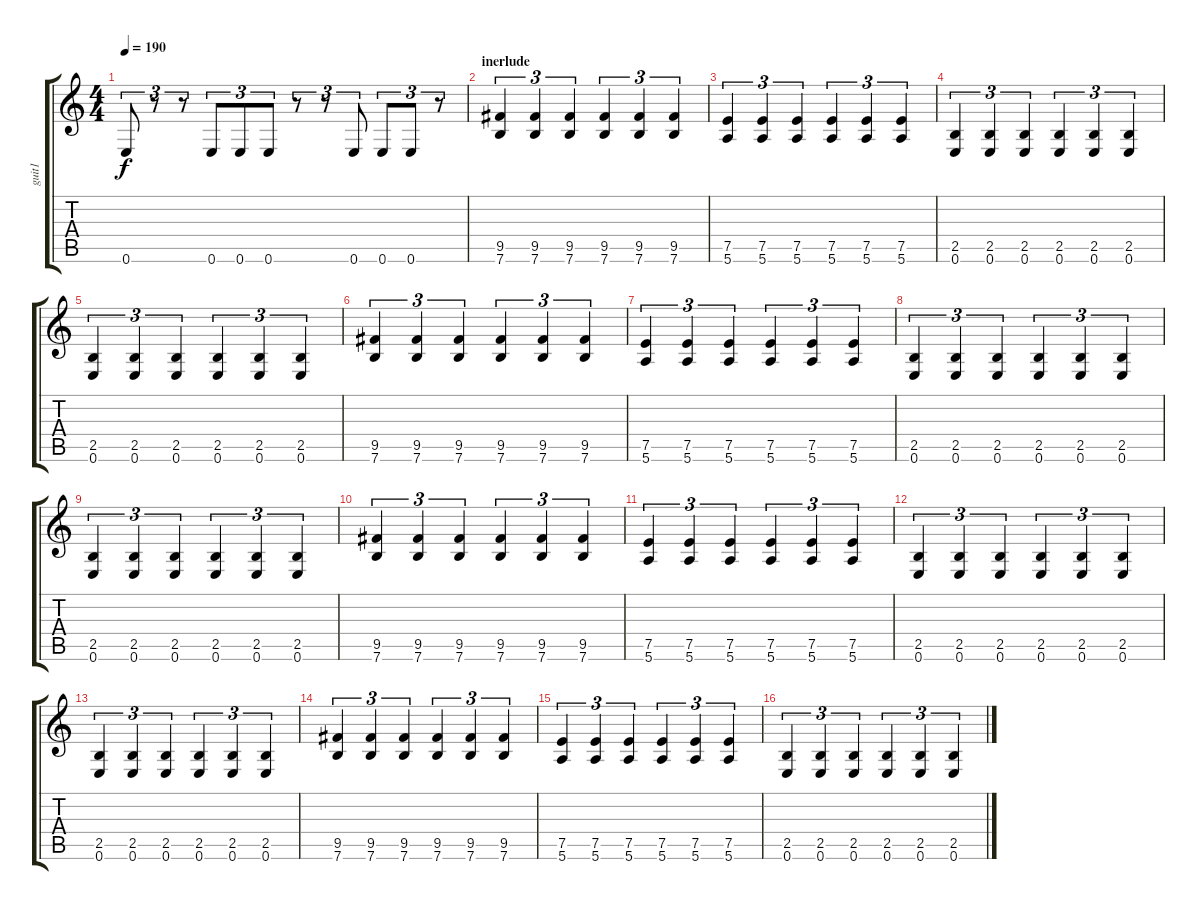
\track ("guit1" "guit1") {instrument distortionguitar}
\staff {score tabs}
\tuning (E4 B3 G3 D3 A2 E2) {hide}
\ts (4 4)
\tempo 190
\clef g2
\ks c
0.6.8{tu (3 2) dy f} r.8{tu (3 2)} r.8{tu (3 2)} 0.6.8{tu (3 2)} 0.6.8{tu (3 2)} 0.6.8{tu (3 2)} r.8{tu (3 2)} r.8{tu (3 2)} 0.6.8{tu (3 2)} 0.6.8{tu (3 2)} 0.6.8{tu (3 2)} r.8{tu (3 2)} |
\section ("" "inerlude")
(9.5 7.6).4{tu (3 2)} (9.5 7.6).4{tu (3 2)} (9.5 7.6).4{tu (3 2)} (9.5 7.6).4{tu (3 2)} (9.5 7.6).4{tu (3 2)} (9.5 7.6).4{tu (3 2)} |
(7.5 5.6).4{tu (3 2)} (7.5 5.6).4{tu (3 2)} (7.5 5.6).4{tu (3 2)} (7.5 5.6).4{tu (3 2)} (7.5 5.6).4{tu (3 2)} (7.5 5.6).4{tu (3 2)} |
(2.5 0.6).4{tu (3 2)} (2.5 0.6).4{tu (3 2)} (2.5 0.6).4{tu (3 2)} (2.5 0.6).4{tu (3 2)} (2.5 0.6).4{tu (3 2)} (2.5 0.6).4{tu (3 2)} |
(2.5 0.6).4{tu (3 2)} (2.5 0.6).4{tu (3 2)} (2.5 0.6).4{tu (3 2)} (2.5 0.6).4{tu (3 2)} (2.5 0.6).4{tu (3 2)} (2.5 0.6).4{tu (3 2)} |
(9.5 7.6).4{tu (3 2)} (9.5 7.6).4{tu (3 2)} (9.5 7.6).4{tu (3 2)} (9.5 7.6).4{tu (3 2)} (9.5 7.6).4{tu (3 2)} (9.5 7.6).4{tu (3 2)} |
(7.5 5.6).4{tu (3 2)} (7.5 5.6).4{tu (3 2)} (7.5 5.6).4{tu (3 2)} (7.5 5.6).4{tu (3 2)} (7.5 5.6).4{tu (3 2)} (7.5 5.6).4{tu (3 2)} |
(2.5 0.6).4{tu (3 2)} (2.5 0.6).4{tu (3 2)} (2.5 0.6).4{tu (3 2)} (2.5 0.6).4{tu (3 2)} (2.5 0.6).4{tu (3 2)} (2.5 0.6).4{tu (3 2)} |
(2.5 0.6).4{tu (3 2)} (2.5 0.6).4{tu (3 2)} (2.5 0.6).4{tu (3 2)} (2.5 0.6).4{tu (3 2)} (2.5 0.6).4{tu (3 2)} (2.5 0.6).4{tu (3 2)} |
(9.5 7.6).4{tu (3 2)} (9.5 7.6).4{tu (3 2)} (9.5 7.6).4{tu (3 2)} (9.5 7.6).4{tu (3 2)} (9.5 7.6).4{tu (3 2)} (9.5 7.6).4{tu (3 2)} |
(7.5 5.6).4{tu (3 2)} (7.5 5.6).4{tu (3 2)} (7.5 5.6).4{tu (3 2)} (7.5 5.6).4{tu (3 2)} (7.5 5.6).4{tu (3 2)} (7.5 5.6).4{tu (3 2)} |
(2.5 0.6).4{tu (3 2)} (2.5 0.6).4{tu (3 2)} (2.5 0.6).4{tu (3 2)} (2.5 0.6).4{tu (3 2)} (2.5 0.6).4{tu (3 2)} (2.5 0.6).4{tu (3 2)} |
(2.5 0.6).4{tu (3 2)} (2.5 0.6).4{tu (3 2)} (2.5 0.6).4{tu (3 2)} (2.5 0.6).4{tu (3 2)} (2.5 0.6).4{tu (3 2)} (2.5 0.6).4{tu (3 2)} |
(9.5 7.6).4{tu (3 2)} (9.5 7.6).4{tu (3 2)} (9.5 7.6).4{tu (3 2)} (9.5 7.6).4{tu (3 2)} (9.5 7.6).4{tu (3 2)} (9.5 7.6).4{tu (3 2)} |
(7.5 5.6).4{tu (3 2)} (7.5 5.6).4{tu (3 2)} (7.5 5.6).4{tu (3 2)} (7.5 5.6).4{tu (3 2)} (7.5 5.6).4{tu (3 2)} (7.5 5.6).4{tu (3 2)} |
(2.5 0.6).4{tu (3 2)} (2.5 0.6).4{tu (3 2)} (2.5 0.6).4{tu (3 2)} (2.5 0.6).4{tu (3 2)} (2.5 0.6).4{tu (3 2)} (2.5 0.6).4{tu (3 2)}
